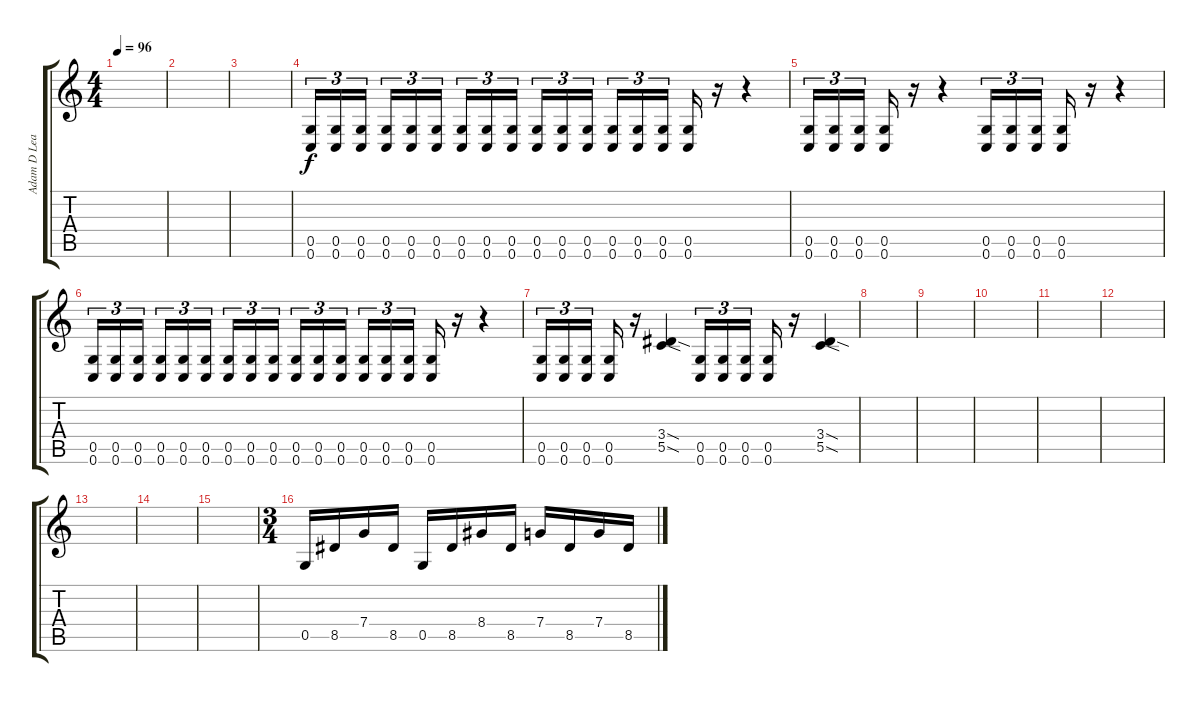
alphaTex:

\track ("Adam D Lead" "Adam D Lea") {instrument distortionguitar}
\staff {score tabs}
\tuning (D4 A3 F3 C3 G2 C2) {hide}
\ts (4 4)
\tempo 96
\clef g2
\ks c
|
|
|
(0.5 0.6).16{tu (3 2)} (0.5 0.6).16{tu (3 2)} (0.5 0.6).16{tu (3 2) beam splitsecondary} (0.5 0.6).16{tu (3 2)} (0.5 0.6).16{tu (3 2)} (0.5 0.6).16{tu (3 2)} (0.5 0.6).16{tu (3 2)} (0.5 0.6).16{tu (3 2)} (0.5 0.6).16{tu (3 2) beam splitsecondary} (0.5 0.6).16{tu (3 2)} (0.5 0.6).16{tu (3 2)} (0.5 0.6).16{tu (3 2)} (0.5 0.6).16{tu (3 2)} (0.5 0.6).16{tu (3 2)} (0.5 0.6).16{tu (3 2) beam splitsecondary} (0.5 0.6).16 r.16 r.4 |
(0.5 0.6).16{tu (3 2)} (0.5 0.6).16{tu (3 2)} (0.5 0.6).16{tu (3 2) beam splitsecondary} (0.5 0.6).16 r.16 r.4 (0.5 0.6).16{tu (3 2)} (0.5 0.6).16{tu (3 2)} (0.5 0.6).16{tu (3 2) beam splitsecondary} (0.5 0.6).16 r.16 r.4 |
(0.5 0.6).16{tu (3 2)} (0.5 0.6).16{tu (3 2)} (0.5 0.6).16{tu (3 2) beam splitsecondary} (0.5 0.6).16{tu (3 2)} (0.5 0.6).16{tu (3 2)} (0.5 0.6).16{tu (3 2)} (0.5 0.6).16{tu (3 2)} (0.5 0.6).16{tu (3 2)} (0.5 0.6).16{tu (3 2) beam splitsecondary} (0.5 0.6).16{tu (3 2)} (0.5 0.6).16{tu (3 2)} (0.5 0.6).16{tu (3 2)} (0.5 0.6).16{tu (3 2)} (0.5 0.6).16{tu (3 2)} (0.5 0.6).16{tu (3 2) beam splitsecondary} (0.5 0.6).16 r.16 r.4 |
(0.5 0.6).16{tu (3 2)} (0.5 0.6).16{tu (3 2)} (0.5 0.6).16{tu (3 2) beam splitsecondary} (0.5 0.6).16 r.16 (3.4{sod} 5.5{sod}).4 (0.5 0.6).16{tu (3 2)} (0.5 0.6).16{tu (3 2)} (0.5 0.6).16{tu (3 2) beam splitsecondary} (0.5 0.6).16 r.16 (3.4{sod} 5.5{sod}).4 |
|
|
|
|
|
|
|
|
\ts (3 4)
0.5.16{instrument distortionguitar} 8.5.16 7.4.16 8.5.16 0.5.16 8.5.16 8.4.16 8.5.16 7.4.16 8.5.16 7.4.16 8.5.16
